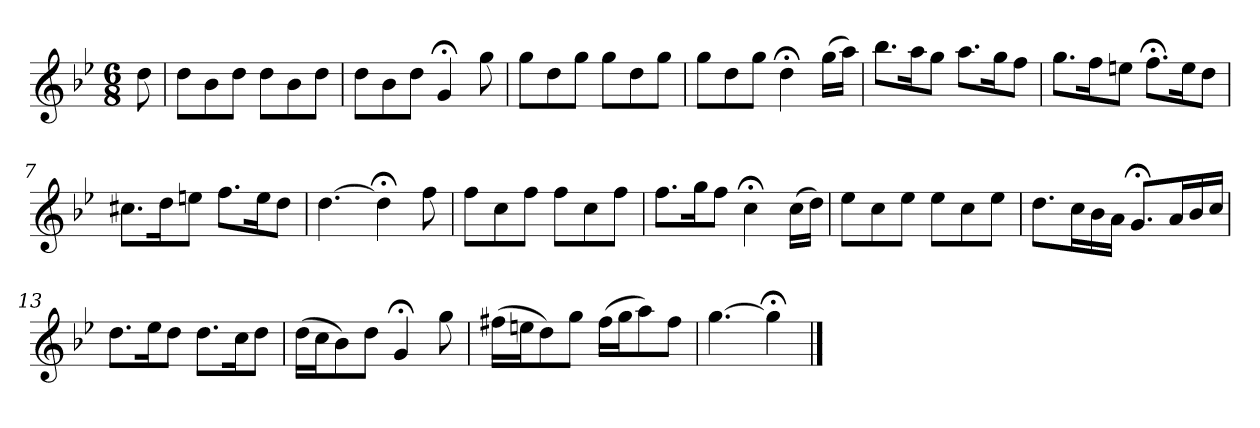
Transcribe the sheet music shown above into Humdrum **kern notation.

**kern
*part1
*staff1
*k[b-e-]
*g:
*M6/8
*MM120
=
8dd
=1
8ddL
8b-
8ddJ
8ddL
8b-
8ddJ
=2
8ddL
8b-
8ddJ
4g;<
8gg
=3
8ggL
8dd
8ggJ
8ggL
8dd
8ggJ
=4
8ggL
8dd
8ggJ
4dd;<
(16ggLL
16aaJJ)
=5
8.bb-L
16aaK
8ggJ
8.aaL
16ggK
8ffJ
=6
8.ggL
16ffK
8eenJ
8.ff;<L
16eeK
8ddJ
=7
8.cc#XL
16ddK
8eenJ
8.ffL
16eeK
8ddJ
=8
[4.dd
4dd;<]
8ff
=9
8ffL
8cc
8ffJ
8ffL
8cc
8ffJ
=10
8.ffL
16ggK
8ffJ
4cc;<
(16ccLL
16ddJJ)
=11
8ee-L
8cc
8ee-J
8ee-L
8cc
8ee-J
=12
8.ddL
16ccL
16b-
16aJJ
8.g;<L
16aL
16b-
16ccJJ
=13
8.ddL
16ee-K
8ddJ
8.ddL
16ccK
8ddJ
=14
(16ddLL
16ccJ
8b-)
8ddJ
4g;<
8gg
=15
(16ff#XLL
16eenJ
8dd)
8ggJ
(16ff#LL
16ggJ
8aa)
8ff#J
=16
[4.gg
4gg;<]
==
*-
